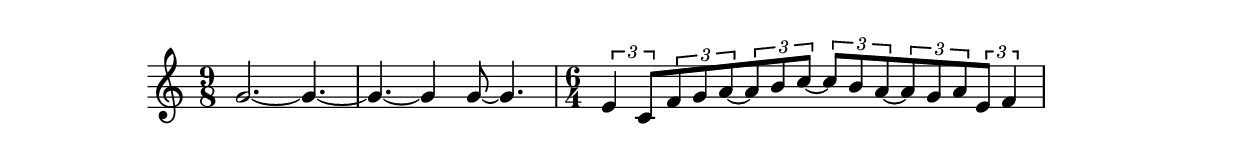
\version "2.15.37"

\header {
texidoc = "
Note head completion may be broken into sub-bar units by setting the
@code{completionUnit} property.
"
}

\layout {
  \context {
    \Voice
    \remove "Note_heads_engraver"
    \consists "Completion_heads_engraver"
  }
}

\context Staff \relative f {
  \time 9/8
  \set completionUnit = #(ly:make-moment 3 8)
  g'1.. g2
  \time 6/4
  \set completionUnit = #(ly:make-moment 1 4)
  \set tupletSpannerDuration = #(ly:make-moment 1 4)
  \times 2/3 { e4 c8 f g a4 b8 c4 b8 a4 g8 a e f4 }
}
